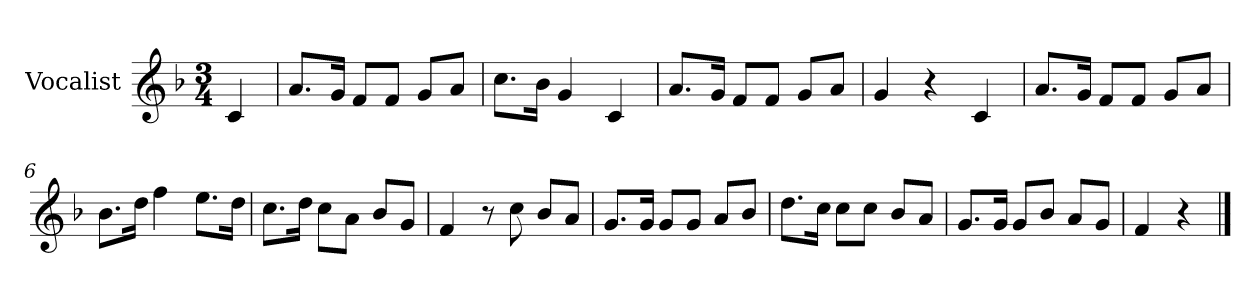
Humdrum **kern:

**kern
*part1
*staff1
*I"Vocalist
*k[b-]
*F:
*M3/4
=
4c
=1
8.aL
16gJk
8fL
8fJ
8gL
8aJ
=2
8.ccL
16b-Jk
4g
4c
=3
8.aL
16gJk
8fL
8fJ
8gL
8aJ
=4
4g
4r
4c
=5
8.aL
16gJk
8fL
8fJ
8gL
8aJ
=6
8.b-L
16ddJk
4ff
8.eeL
16ddJk
=7
8.ccL
16ddJk
8ccL
8aJ
8b-L
8gJ
=8
4f
8r
8cc
8b-L
8aJ
=9
8.gL
16gJk
8gL
8gJ
8aL
8b-J
=10
8.ddL
16ccJk
8ccL
8ccJ
8b-L
8aJ
=11
8.gL
16gJk
8gL
8b-J
8aL
8gJ
=12
4f
4r
==
*-
